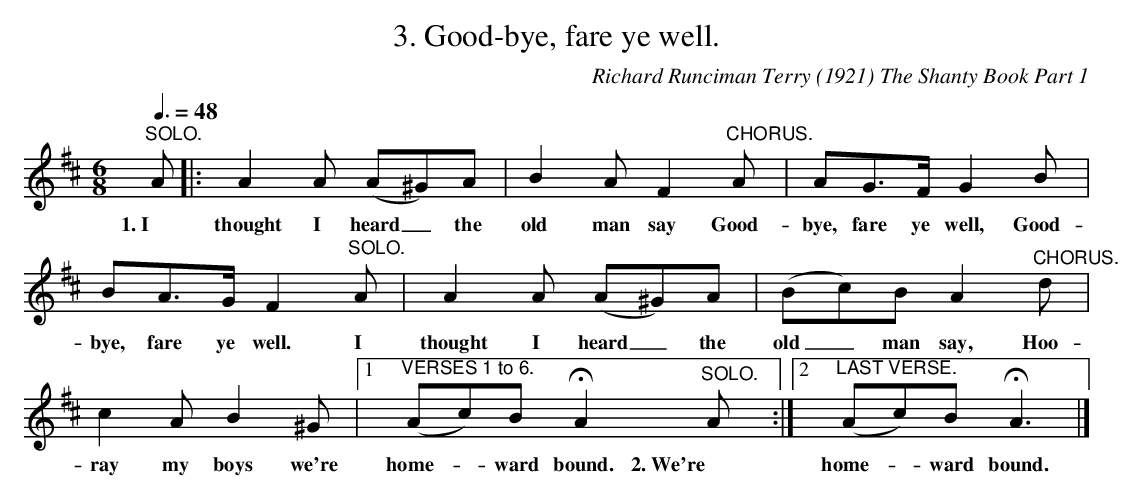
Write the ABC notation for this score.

X:1
T:3. Good-bye, fare ye well.
C:Richard Runciman Terry (1921) The Shanty Book Part 1
L:1/8
Q:3/8=48
M:6/8
K:D
"^SOLO." A |: A2 A (A^G)A | B2 A F2"^CHORUS." A | AG>F G2 B |$ BA>G F2"^SOLO." A | A2 A (A^G)A |
w: 1. I|thought I heard _ the|old man say Good-|bye, fare ye well, Good-|bye, fare ye well. I|thought I heard _ the|
(Bc)B A2"^CHORUS." d |$ c2 A B2 ^G |1"^VERSES 1 to 6." (Ac)B !fermata!A2"^SOLO." A :|2
w: old _ man say, Hoo-|ray my boys we're|home- * ward bound. 2. We're|
"^LAST VERSE." (Ac)B !fermata!A3 |]
w: home- * ward bound.|
